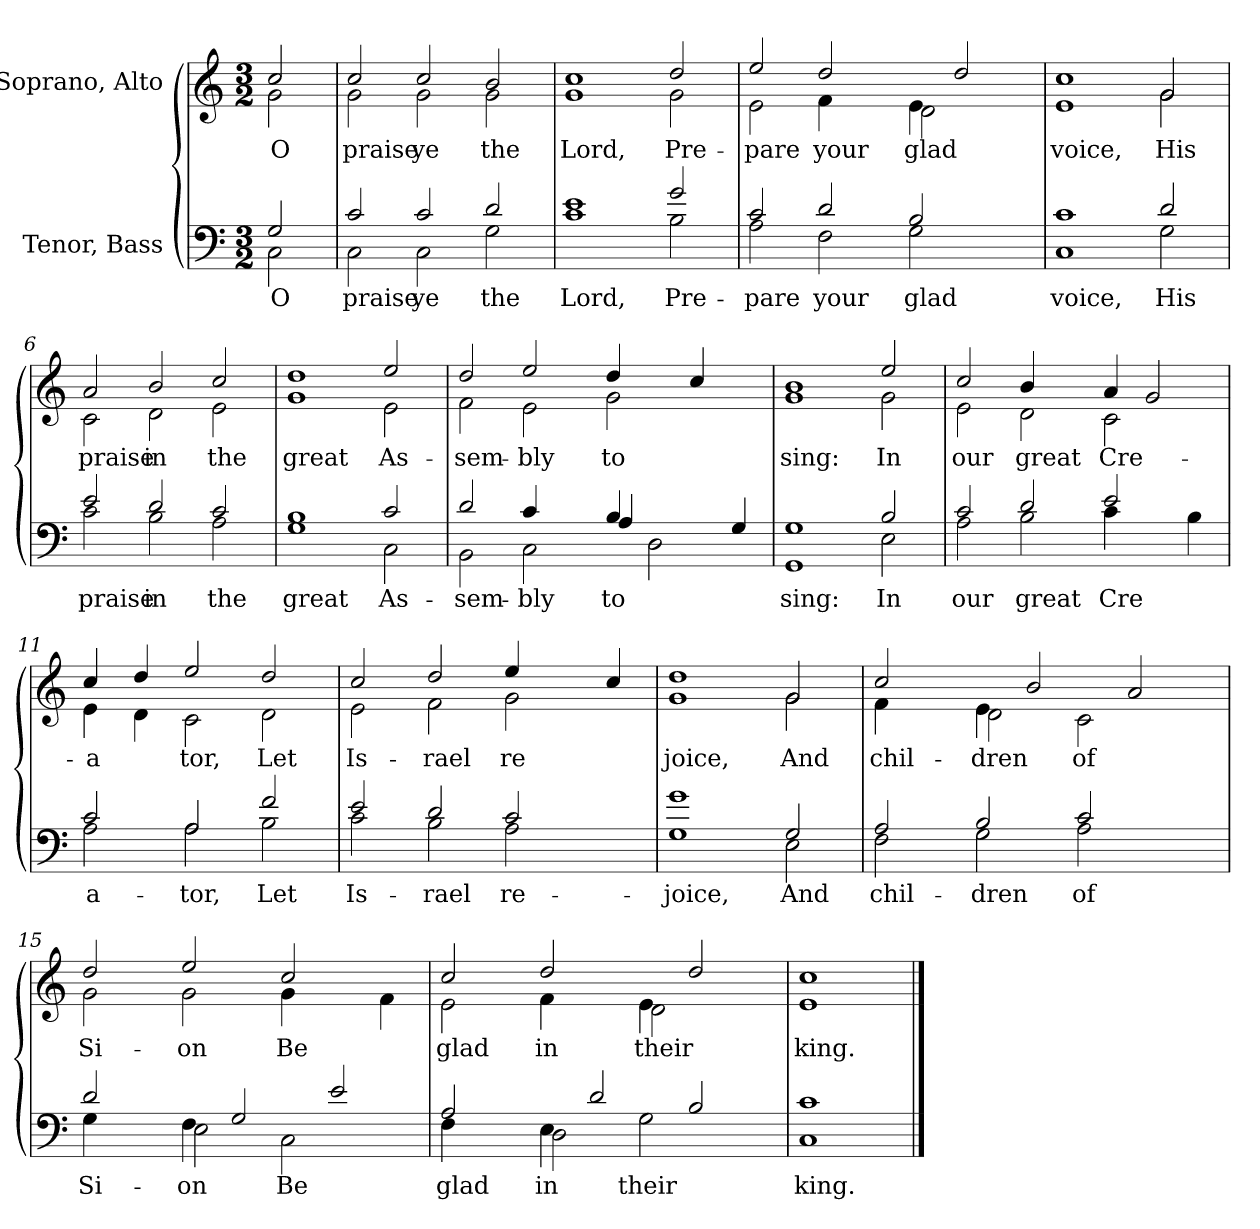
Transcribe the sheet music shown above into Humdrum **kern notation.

**kern	**text	**kern	**text
*part2	*part2	*part1	*part1
*staff2	*staff2	*staff1	*staff1
*I"Tenor, Bass	*	*I"Soprano, Alto	*
!!LO:PB:g=z
*stria5	*	*stria5	*
*clefF4	*	*clefG2	*
*k[]	*	*k[]	*
*C:	*	*C:	*
*M3/2	*	*M3/2	*
*MM60	*	*MM60	*
=1	=1	=1	=1
*^	*	*	*
!	!	!	!LO:TX:a:t=h	!
!	!	!LO:LY:a:cj	!	!LO:LY:b:cj
*	*	*	*^	*
2G/	2C\	O	2cc/	2g\	O
=2	=2	=2	=2	=2	=2
!	!	!LO:LY:a:cj	!	!	!LO:LY:b:cj
2c/	2C\	praise	2cc/	2g\	praise
!	!	!LO:LY:a:cj	!	!	!LO:LY:b:cj
2c/	2C\	ye	2cc/	2g\	ye
!	!	!LO:LY:a:cj	!	!	!LO:LY:b:cj
2d/	2G\	the	2b/	2g\	the
=3	=3	=3	=3	=3	=3
!	!	!LO:LY:a:cj	!	!	!LO:LY:b:cj
1e 1c	1ryy	Lord,	1g 1cc	1ryy	Lord,
!	!	!LO:LY:a:cj	!	!	!LO:LY:b:cj
2g/	2B\	Pre-	2dd/	2g\	Pre-
=4	=4	=4	=4	=4	=4
!	!	!LO:LY:a:cj	!	!	!LO:LY:b:cj
2c/	2A\	-pare	2ee/	2e\	-pare
!	!	!LO:LY:a:cj	!	!	!LO:LY:b:cj
2d/	2F\	your	2dd/	4f\	your
.	.	.	.	4ryy	.
!	!	!LO:LY:a:cj	!	!	!LO:LY:b:cj
!	!	!	!	!	!LO:LY:b:cj
2B/	2G\	glad	4e\	2d\	glad
.	.	.	2dd/	.	.
4ryy	4ryy	.	.	4ryy	.
=5	=5	=5	=5	=5	=5
!	!	!LO:LY:a:cj	!	!	!LO:LY:b:cj
1c 1C	1ryy	voice,	1e 1cc	1ryy	voice,
!	!	!LO:LY:a:cj	!	!	!LO:LY:b:cj
2d/	2G\	His	2g/	2g\	His
!!LO:LB:g=z	!!
=6	=6	=6	=6	=6	=6
!	!	!LO:LY:a:cj	!	!	!LO:LY:b:cj
2e/	2c\	praise	2a/	2c\	praise
!	!	!LO:LY:a:cj	!	!	!LO:LY:b:cj
2d/	2B\	in	2b/	2d\	in
!	!	!LO:LY:a:cj	!	!	!LO:LY:b:cj
2c/	2A\	the	2cc/	2e\	the
=7	=7	=7	=7	=7	=7
!	!	!LO:LY:a:cj	!	!	!LO:LY:b:cj
1B 1G	1ryy	great	1g 1dd	1ryy	great
!	!	!LO:LY:a:cj	!	!	!LO:LY:b:cj
2c/	2C\	As-	2ee/	2e\	As-
=8	=8	=8	=8	=8	=8
!	!	!LO:LY:a:cj	!	!	!LO:LY:b:cj
2d/	2BB\	-sem-	2dd/	2f\	-sem-
!	!	!LO:LY:a:cj	!	!	!LO:LY:b:cj
2C\	4c/	-bly	2ee/	2e\	-bly
.	4ryy	.	.	.	.
!	!	!LO:LY:a:cj	!	!	!
!	!	!LO:LY:a:cj	!	!	!LO:LY:b:cj
4B/	4A/	to	2g\	4dd/	to
2D\	2.ryy	.	.	4ryy	.
!	!	!	!	!	!LO:LY:b:cj
.	.	.	4cc/	2ryy	.
!	!	!LO:LY:a:cj	!	!	!
4G/	.	.	4ryy	.	.
=9	=9	=9	=9	=9	=9
!	!	!LO:LY:a:cj	!	!	!LO:LY:b:cj
1G 1GG	1ryy	sing:	1b 1g	1ryy	sing:
!	!	!LO:LY:a:cj	!	!	!LO:LY:b:cj
2B/	2E\	In	2ee/	2g\	In
=10	=10	=10	=10	=10	=10
!	!	!LO:LY:a:cj	!	!	!LO:LY:b:cj
2c/	2A\	our	2cc/	2e\	our
!	!	!LO:LY:a:cj	!	!	!LO:LY:b:cj
2d/	2B\	great	2d\	4b/	great
.	.	.	.	4ryy	.
!	!	!LO:LY:a:cj	!	!	!LO:LY:b:cj
!	!	!	!	!	!LO:LY:b:cj
2e/	4c\	Cre-	4a/	2c\	Cre-
.	2ryy	.	2g/	.	.
!	!	!LO:LY:a:cj	!	!	!
4B\	.	--	.	4ryy	.
=11	=11	=11	=11	=11	=11
!	!	!LO:LY:a:cj	!	!	!LO:LY:b:cj
2c/	2A\	-a-	4cc/	4e\	-a-
!	!	!	!	!	!LO:LY:b:cj
.	.	.	4dd/	4d\	--
!	!	!LO:LY:a:cj	!	!	!LO:LY:b:cj
2A/	2A\	-tor,	2ee/	2c\	-tor,
!	!	!LO:LY:a:cj	!	!	!LO:LY:b:cj
2f/	2B\	Let	2dd/	2d\	Let
!!LO:LB:g=z	!!
=12	=12	=12	=12	=12	=12
!	!	!LO:LY:a:cj	!	!	!LO:LY:b:cj
2e/	2c\	Is-	2cc/	2e\	Is-
!	!	!LO:LY:a:cj	!	!	!LO:LY:b:cj
2d/	2B\	-rael	2dd/	2f\	-rael
!	!	!LO:LY:a:cj	!	!	!LO:LY:b:cj
2c/	2A\	re-	2g\	4ee/	re-
.	.	.	.	2ryy	.
!	!	!	!	!	!LO:LY:b:cj
4ryy	4ryy	.	4cc/	.	--
=13	=13	=13	=13	=13	=13
!	!	!LO:LY:a:cj	!	!	!LO:LY:b:cj
1g 1G	1ryy	-joice,	1dd 1g	1ryy	-joice,
!	!	!LO:LY:a:cj	!	!	!LO:LY:b:cj
2G/	2E\	And	2g/	2g\	And
=14	=14	=14	=14	=14	=14
!	!	!LO:LY:a:cj	!	!	!LO:LY:b:cj
2A/	2F\	chil-	2cc/	4f\	chil-
.	.	.	.	4ryy	.
!	!	!LO:LY:a:cj	!	!	!LO:LY:b:cj
!	!	!	!	!	!LO:LY:b:cj
2B/	2G\	-dren	4e\	2d\	-dren
.	.	.	2b/	.	.
!	!	!LO:LY:a:cj	!	!	!LO:LY:b:cj
2c/	2A\	of	.	2c\	of
.	.	.	2a/	.	.
4ryy	4ryy	.	.	4ryy	.
=15	=15	=15	=15	=15	=15
!	!	!LO:LY:a:cj	!	!	!LO:LY:b:cj
2d/	4G\	Si-	2dd/	2g\	Si-
.	4ryy	.	.	.	.
!	!	!LO:LY:a:cj	!	!	!
!	!	!LO:LY:a:cj	!	!	!LO:LY:b:cj
4F\	2E\	-on	2ee/	2g\	-on
2G/	.	.	.	.	.
!	!	!LO:LY:a:cj	!	!	!LO:LY:b:cj
.	2C\	Be	2cc/	4g\	Be
2e/	.	.	.	2ryy	.
!	!	!	!	!	!LO:LY:b:cj
.	4ryy	.	4f\	.	.
=16	=16	=16	=16	=16	=16
!	!	!LO:LY:a:cj	!	!	!LO:LY:b:cj
2A/	4F\	glad	2cc/	2e\	glad
.	4ryy	.	.	.	.
!	!	!LO:LY:a:cj	!	!	!
!	!	!LO:LY:a:cj	!	!	!LO:LY:b:cj
4E\	2D\	in	2dd/	4f\	in
2d/	.	.	.	4ryy	.
!	!	!LO:LY:a:cj	!	!	!LO:LY:b:cj
!	!	!	!	!	!LO:LY:b:cj
.	2G\	their	4e\	2d\	their
2B/	.	.	2dd/	.	.
.	4ryy	.	.	4ryy	.
=17	=17	=17	=17	=17	=17
!	!	!LO:LY:a:cj	!	!	!LO:LY:b:cj
*v	*v	*	*	*	*
*	*	*v	*v	*
1c 1C	king.	1cc 1e	king.
==	==	==	==
*-	*-	*-	*-
